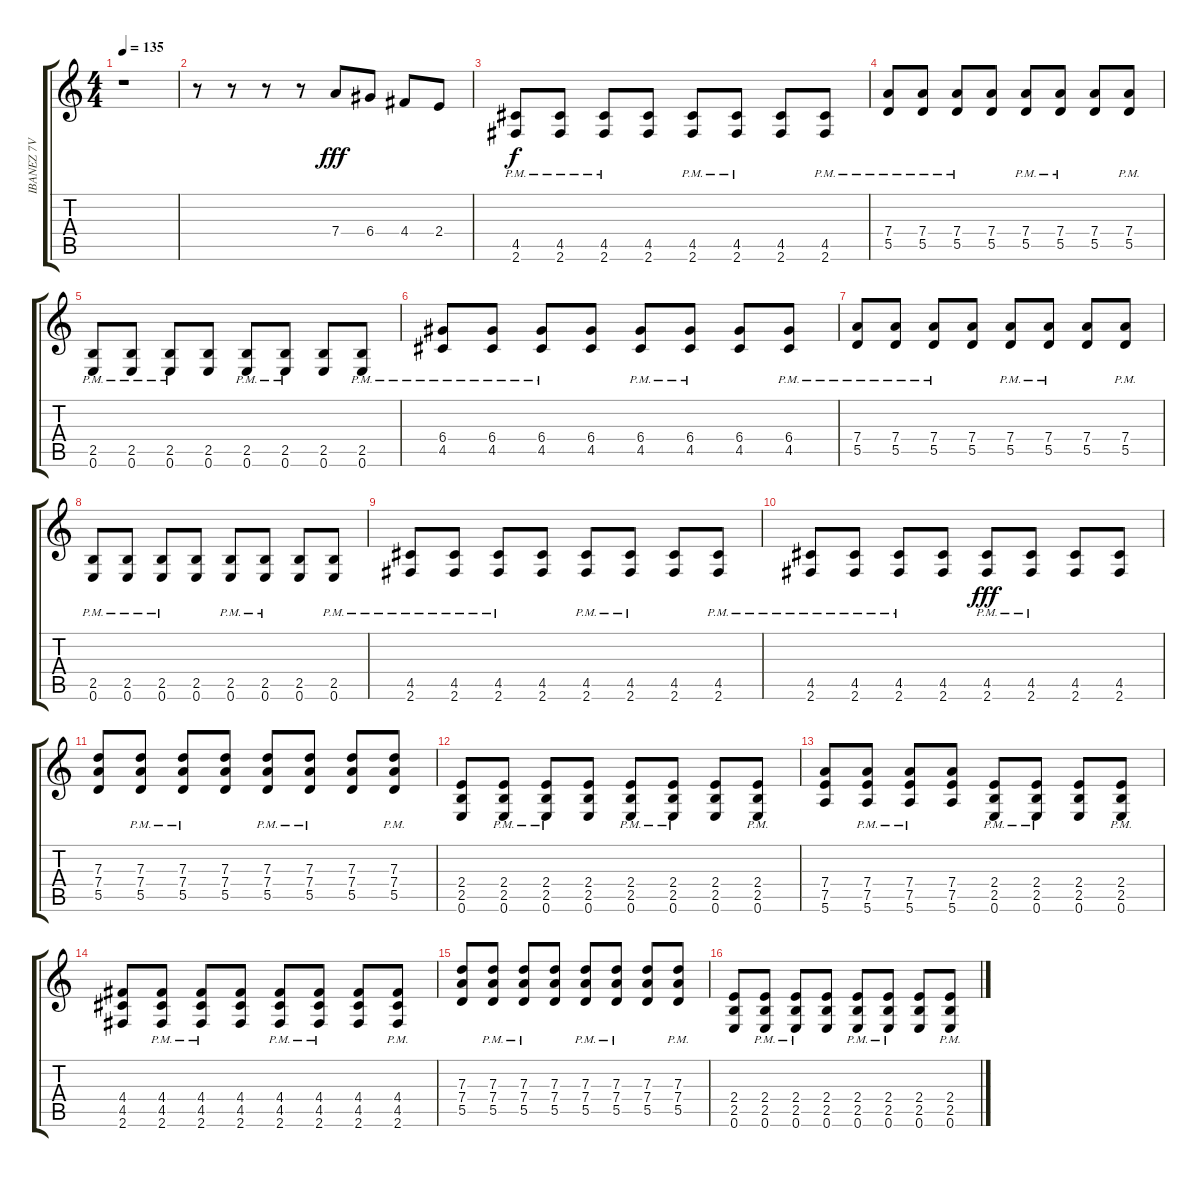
\track ("IBANEZ 7V" "IBANEZ 7V") {instrument distortionguitar}
\staff {score tabs}
\tuning (E4 B3 G3 D3 A2 E2) {hide}
\ts (4 4)
\tempo 135
\clef g2
\ks c
r.1{dy fff} |
r.8 r.8 r.8 r.8 7.4.8 6.4.8 4.4.8 2.4.8 |
(4.5{pm} 2.6{pm}).8{dy f} (4.5{pm} 2.6{pm}).8 (4.5{pm} 2.6{pm}).8 (4.5 2.6).8 (4.5{pm} 2.6{pm}).8 (4.5{pm} 2.6{pm}).8 (4.5 2.6).8 (4.5{pm} 2.6{pm}).8 |
(7.4{pm} 5.5{pm}).8 (7.4{pm} 5.5{pm}).8 (7.4{pm} 5.5{pm}).8 (7.4 5.5).8 (7.4{pm} 5.5{pm}).8 (7.4{pm} 5.5{pm}).8 (7.4 5.5).8 (7.4{pm} 5.5{pm}).8 |
(2.5{pm} 0.6{pm}).8 (2.5{pm} 0.6{pm}).8 (2.5{pm} 0.6{pm}).8 (2.5 0.6).8 (2.5{pm} 0.6{pm}).8 (2.5{pm} 0.6{pm}).8 (2.5 0.6).8 (2.5{pm} 0.6{pm}).8 |
(6.4{pm} 4.5{pm}).8 (6.4{pm} 4.5{pm}).8 (6.4{pm} 4.5{pm}).8 (6.4 4.5).8 (6.4{pm} 4.5{pm}).8 (6.4{pm} 4.5{pm}).8 (6.4 4.5).8 (6.4{pm} 4.5{pm}).8 |
(7.4{pm} 5.5{pm}).8 (7.4{pm} 5.5{pm}).8 (7.4{pm} 5.5{pm}).8 (7.4 5.5).8 (7.4{pm} 5.5{pm}).8 (7.4{pm} 5.5{pm}).8 (7.4 5.5).8 (7.4{pm} 5.5{pm}).8 |
(2.5{pm} 0.6{pm}).8 (2.5{pm} 0.6{pm}).8 (2.5{pm} 0.6{pm}).8 (2.5 0.6).8 (2.5{pm} 0.6{pm}).8 (2.5{pm} 0.6{pm}).8 (2.5 0.6).8 (2.5{pm} 0.6{pm}).8 |
(4.5{pm} 2.6{pm}).8 (4.5{pm} 2.6{pm}).8 (4.5{pm} 2.6{pm}).8 (4.5 2.6).8 (4.5{pm} 2.6{pm}).8 (4.5{pm} 2.6{pm}).8 (4.5 2.6).8 (4.5{pm} 2.6{pm}).8 |
(4.5{pm} 2.6{pm}).8 (4.5{pm} 2.6{pm}).8 (4.5{pm} 2.6{pm}).8 (4.5 2.6).8 (4.5{pm} 2.6{pm}).8{dy fff} (4.5{pm} 2.6{pm}).8 (4.5 2.6).8 (4.5 2.6).8 |
(7.3 7.4 5.5).8 (7.3{pm} 7.4{pm} 5.5{pm}).8 (7.3{pm} 7.4{pm} 5.5{pm}).8 (7.3 7.4 5.5).8 (7.3{pm} 7.4{pm} 5.5{pm}).8 (7.3{pm} 7.4{pm} 5.5{pm}).8 (7.3 7.4 5.5).8 (7.3{pm} 7.4{pm} 5.5{pm}).8 |
(2.4 2.5 0.6).8 (2.4{pm} 2.5{pm} 0.6{pm}).8 (2.4{pm} 2.5{pm} 0.6{pm}).8 (2.4 2.5 0.6).8 (2.4{pm} 2.5{pm} 0.6{pm}).8 (2.4{pm} 2.5{pm} 0.6{pm}).8 (2.4 2.5 0.6).8 (2.4{pm} 2.5{pm} 0.6{pm}).8 |
(7.4 7.5 5.6).8 (7.4{pm} 7.5{pm} 5.6{pm}).8 (7.4{pm} 7.5{pm} 5.6{pm}).8 (7.4 7.5 5.6).8 (2.4{pm} 2.5{pm} 0.6{pm}).8 (2.4{pm} 2.5{pm} 0.6{pm}).8 (2.4 2.5 0.6).8 (2.4{pm} 2.5{pm} 0.6{pm}).8 |
(4.4 4.5 2.6).8 (4.4{pm} 4.5{pm} 2.6{pm}).8 (4.4{pm} 4.5{pm} 2.6{pm}).8 (4.4 4.5 2.6).8 (4.4{pm} 4.5{pm} 2.6{pm}).8 (4.4{pm} 4.5{pm} 2.6{pm}).8 (4.4 4.5 2.6).8 (4.4{pm} 4.5{pm} 2.6{pm}).8 |
(7.3 7.4 5.5).8 (7.3{pm} 7.4{pm} 5.5{pm}).8 (7.3{pm} 7.4{pm} 5.5{pm}).8 (7.3 7.4 5.5).8 (7.3{pm} 7.4{pm} 5.5{pm}).8 (7.3{pm} 7.4{pm} 5.5{pm}).8 (7.3 7.4 5.5).8 (7.3{pm} 7.4{pm} 5.5{pm}).8 |
(2.4 2.5 0.6).8 (2.4{pm} 2.5{pm} 0.6{pm}).8 (2.4{pm} 2.5{pm} 0.6{pm}).8 (2.4 2.5 0.6).8 (2.4{pm} 2.5{pm} 0.6{pm}).8 (2.4{pm} 2.5{pm} 0.6{pm}).8 (2.4 2.5 0.6).8 (2.4{pm} 2.5{pm} 0.6{pm}).8
